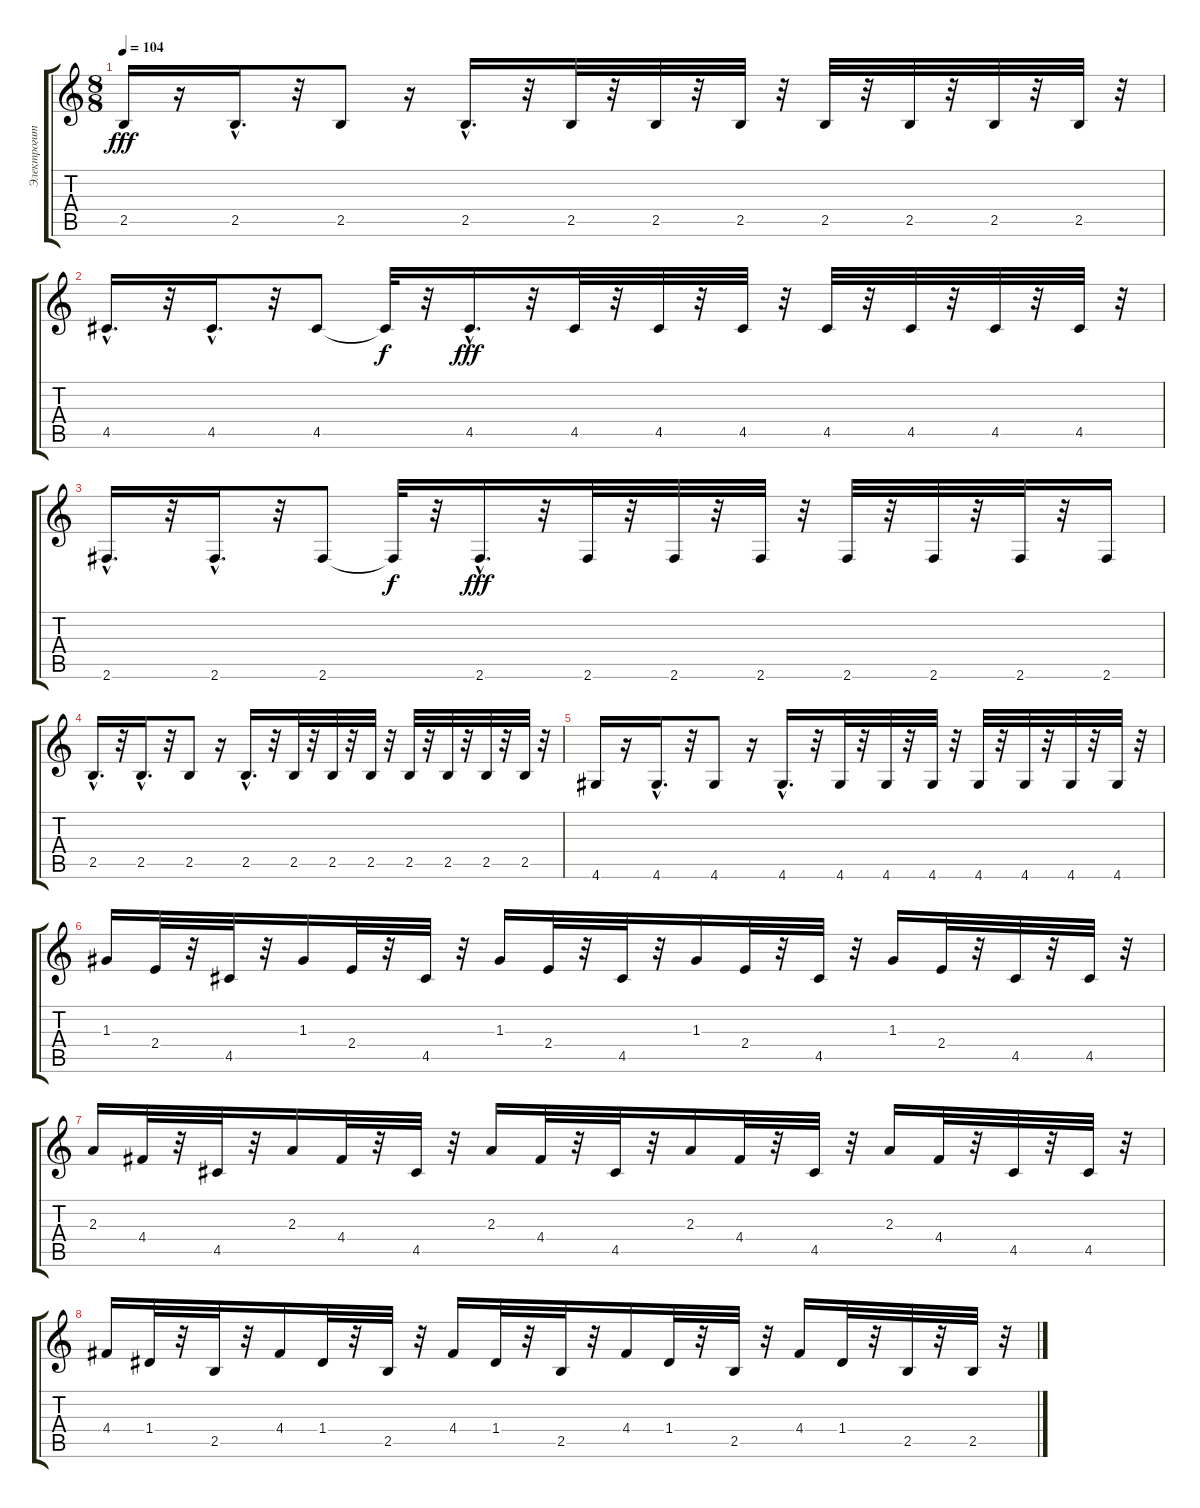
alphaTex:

\track ("Электрогитара" "Электрогит") {instrument distortionguitar}
\staff {score tabs}
\tuning (E4 B3 G3 D3 A2 E2) {hide}
\ts (8 8)
\tempo 104
\clef g2
\ks c
2.5.16{dy fff} r.16 2.5{hac}.16{d} r.32 2.5.8 r.16 2.5{hac}.16{d} r.32 2.5.32 r.32 2.5.32 r.32 2.5.32 r.32 2.5.32 r.32 2.5.32 r.32 2.5.32 r.32 2.5.32 r.32 |
4.5{hac}.16{d} r.32 4.5{hac}.16{d} r.32 4.5.8 4.5{t}.32{dy f} r.32 4.5{hac}.16{d dy fff} r.32 4.5.32 r.32 4.5.32 r.32 4.5.32 r.32 4.5.32 r.32 4.5.32 r.32 4.5.32 r.32 4.5.32 r.32 |
2.6{hac}.16{d} r.32 2.6{hac}.16{d} r.32 2.6.8 2.6{t}.32{dy f} r.32 2.6{hac}.16{d dy fff} r.32 2.6.32 r.32 2.6.32 r.32 2.6.32 r.32 2.6.32 r.32 2.6.32 r.32 2.6.32 r.32 2.6.16 |
2.5{hac}.16{d} r.32 2.5{hac}.16{d} r.32 2.5.8 r.16 2.5{hac}.16{d} r.32 2.5.32 r.32 2.5.32 r.32 2.5.32 r.32 2.5.32 r.32 2.5.32 r.32 2.5.32 r.32 2.5.32 r.32 |
4.6.16 r.16 4.6{hac}.16{d} r.32 4.6.8 r.16 4.6{hac}.16{d} r.32 4.6.32 r.32 4.6.32 r.32 4.6.32 r.32 4.6.32 r.32 4.6.32 r.32 4.6.32 r.32 4.6.32 r.32 |
1.3.16 2.4.32 r.32 4.5.32 r.32 1.3.16 2.4.32 r.32 4.5.32 r.32 1.3.16 2.4.32 r.32 4.5.32 r.32 1.3.16 2.4.32 r.32 4.5.32 r.32 1.3.16 2.4.32 r.32 4.5.32 r.32 4.5.32 r.32 |
2.3.16 4.4.32 r.32 4.5.32 r.32 2.3.16 4.4.32 r.32 4.5.32 r.32 2.3.16 4.4.32 r.32 4.5.32 r.32 2.3.16 4.4.32 r.32 4.5.32 r.32 2.3.16 4.4.32 r.32 4.5.32 r.32 4.5.32 r.32 |
4.4.16 1.4.32 r.32 2.5.32 r.32 4.4.16 1.4.32 r.32 2.5.32 r.32 4.4.16 1.4.32 r.32 2.5.32 r.32 4.4.16 1.4.32 r.32 2.5.32 r.32 4.4.16 1.4.32 r.32 2.5.32 r.32 2.5.32 r.32
